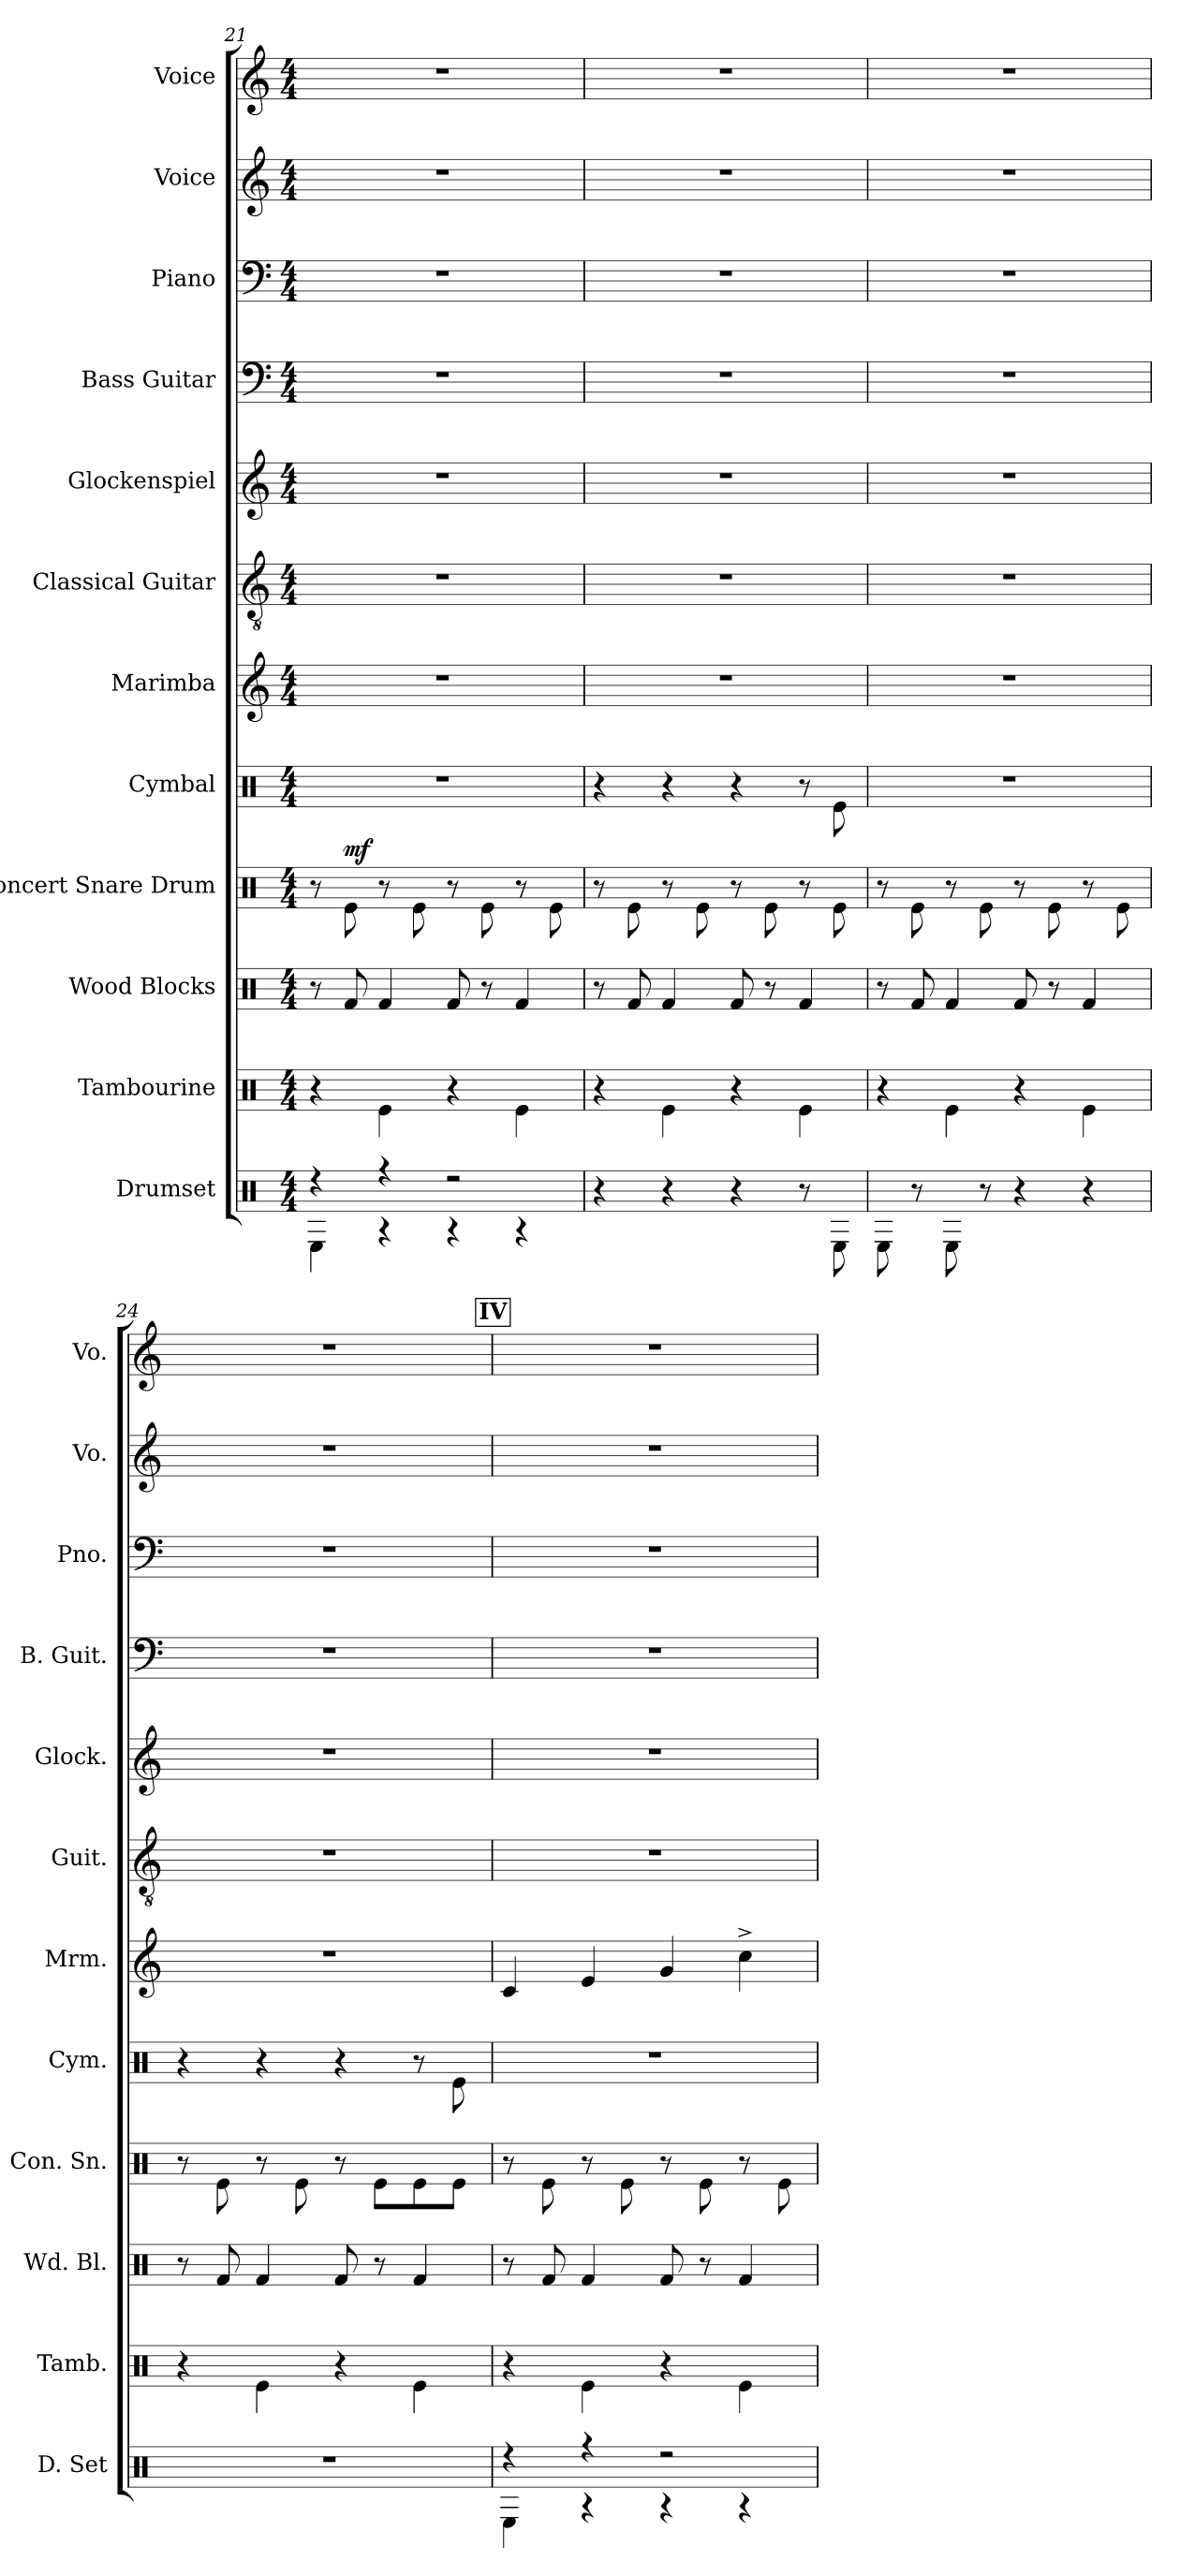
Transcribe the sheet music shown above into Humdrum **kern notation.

**kern	**kern	**kern	**kern	**dynam	**kern	**kern	**kern	**kern	**kern	**kern	**kern	**kern
*part12	*part11	*part10	*part9	*part9	*part8	*part7	*part6	*part5	*part4	*part3	*part2	*part1
*staff12	*staff11	*staff10	*staff9	*staff9	*staff8	*staff7	*staff6	*staff5	*staff4	*staff3	*staff2	*staff1
*I"Drumset	*I"Tambourine	*I"Wood Blocks	*I"Concert Snare Drum	*	*I"Cymbal	*I"Marimba	*I"Classical Guitar	*I"Glockenspiel	*I"Bass Guitar	*I"Piano	*I"Voice	*I"Voice
*I'D. Set	*I'Tamb.	*I'Wd. Bl.	*I'Con. Sn.	*	*I'Cym.	*I'Mrm.	*I'Guit.	*I'Glock.	*I'B. Guit.	*I'Pno.	*I'Vo.	*I'Vo.
!!LO:PB:g=z
*clefX	*clefX	*clefX	*clefX	*	*clefX	*clefG2	*clefGv2	*clefG2	*clefF4	*clefF4	*clefG2	*clefG2
*	*	*	*	*	*	*	*	*ITrd-14c-24	*ITrd7c12	*	*	*
*k[]	*k[]	*k[]	*k[]	*	*k[]	*k[]	*k[]	*k[]	*k[]	*k[]	*k[]	*k[]
*M4/4	*M4/4	*M4/4	*M4/4	*	*M4/4	*M4/4	*M4/4	*M4/4	*M4/4	*M4/4	*M4/4	*M4/4
=21	=21	=21	=21	=21	=21	=21	=21	=21	=21	=21	=21	=21
*^	*	*	*	*	*	*	*	*	*	*	*	*
4r	4RE\	4r	8r	8r	.	1r	1r	1r	1r	1r	1r	1r	1r
!	!	!	!	!	!LO:DY:a	!	!	!	!	!	!	!	!
.	.	.	8Rf/	8Re\	mf	.	.	.	.	.	.	.	.
4r	4r	4Re\	4Rf/	8r	.	.	.	.	.	.	.	.	.
.	.	.	.	8Re\	.	.	.	.	.	.	.	.	.
2r	4r	4r	8Rf/	8r	.	.	.	.	.	.	.	.	.
.	.	.	8r	8Re\	.	.	.	.	.	.	.	.	.
.	4r	4Re\	4Rf/	8r	.	.	.	.	.	.	.	.	.
.	.	.	.	8Re\	.	.	.	.	.	.	.	.	.
*v	*v	*	*	*	*	*	*	*	*	*	*	*	*
=22	=22	=22	=22	=22	=22	=22	=22	=22	=22	=22	=22	=22
4r	4r	8r	8r	.	4r	1r	1r	1r	1r	1r	1r	1r
.	.	8Rf/	8Re\	.	.	.	.	.	.	.	.	.
4r	4Re\	4Rf/	8r	.	4r	.	.	.	.	.	.	.
.	.	.	8Re\	.	.	.	.	.	.	.	.	.
4r	4r	8Rf/	8r	.	4r	.	.	.	.	.	.	.
.	.	8r	8Re\	.	.	.	.	.	.	.	.	.
8r	4Re\	4Rf/	8r	.	8r	.	.	.	.	.	.	.
8RE\	.	.	8Re\	.	8Re\	.	.	.	.	.	.	.
=23	=23	=23	=23	=23	=23	=23	=23	=23	=23	=23	=23	=23
8RE\	4r	8r	8r	.	1r	1r	1r	1r	1r	1r	1r	1r
8r	.	8Rf/	8Re\	.	.	.	.	.	.	.	.	.
8RE\	4Re\	4Rf/	8r	.	.	.	.	.	.	.	.	.
8r	.	.	8Re\	.	.	.	.	.	.	.	.	.
4r	4r	8Rf/	8r	.	.	.	.	.	.	.	.	.
.	.	8r	8Re\	.	.	.	.	.	.	.	.	.
4r	4Re\	4Rf/	8r	.	.	.	.	.	.	.	.	.
.	.	.	8Re\	.	.	.	.	.	.	.	.	.
=24	=24	=24	=24	=24	=24	=24	=24	=24	=24	=24	=24	=24
1r	4r	8r	8r	.	4r	1r	1r	1r	1r	1r	1r	1r
.	.	8Rf/	8Re\	.	.	.	.	.	.	.	.	.
.	4Re\	4Rf/	8r	.	4r	.	.	.	.	.	.	.
.	.	.	8Re\	.	.	.	.	.	.	.	.	.
.	4r	8Rf/	8r	.	4r	.	.	.	.	.	.	.
.	.	8r	8Re\L	.	.	.	.	.	.	.	.	.
.	4Re\	4Rf/	8Re\	.	8r	.	.	.	.	.	.	.
.	.	.	8Re\J	.	8Re\	.	.	.	.	.	.	.
!!LO:PB:g=z
!!LO:REH:place=s1:a:B:fs=14:t=IV
=25	=25	=25	=25	=25	=25	=25	=25	=25	=25	=25	=25	=25
*^	*	*	*	*	*	*	*	*	*	*	*	*
4r	4RE\	4r	8r	8r	.	1r	4c/	1r	1r	1r	1r	1r	1r
.	.	.	8Rf/	8Re\	.	.	.	.	.	.	.	.	.
4r	4r	4Re\	4Rf/	8r	.	.	4e/	.	.	.	.	.	.
.	.	.	.	8Re\	.	.	.	.	.	.	.	.	.
2r	4r	4r	8Rf/	8r	.	.	4g/	.	.	.	.	.	.
.	.	.	8r	8Re\	.	.	.	.	.	.	.	.	.
.	4r	4Re\	4Rf/	8r	.	.	4cc^\	.	.	.	.	.	.
.	.	.	.	8Re\	.	.	.	.	.	.	.	.	.
*v	*v	*	*	*	*	*	*	*	*	*	*	*	*
=	=	=	=	=	=	=	=	=	=	=	=	=
*-	*-	*-	*-	*-	*-	*-	*-	*-	*-	*-	*-	*-
